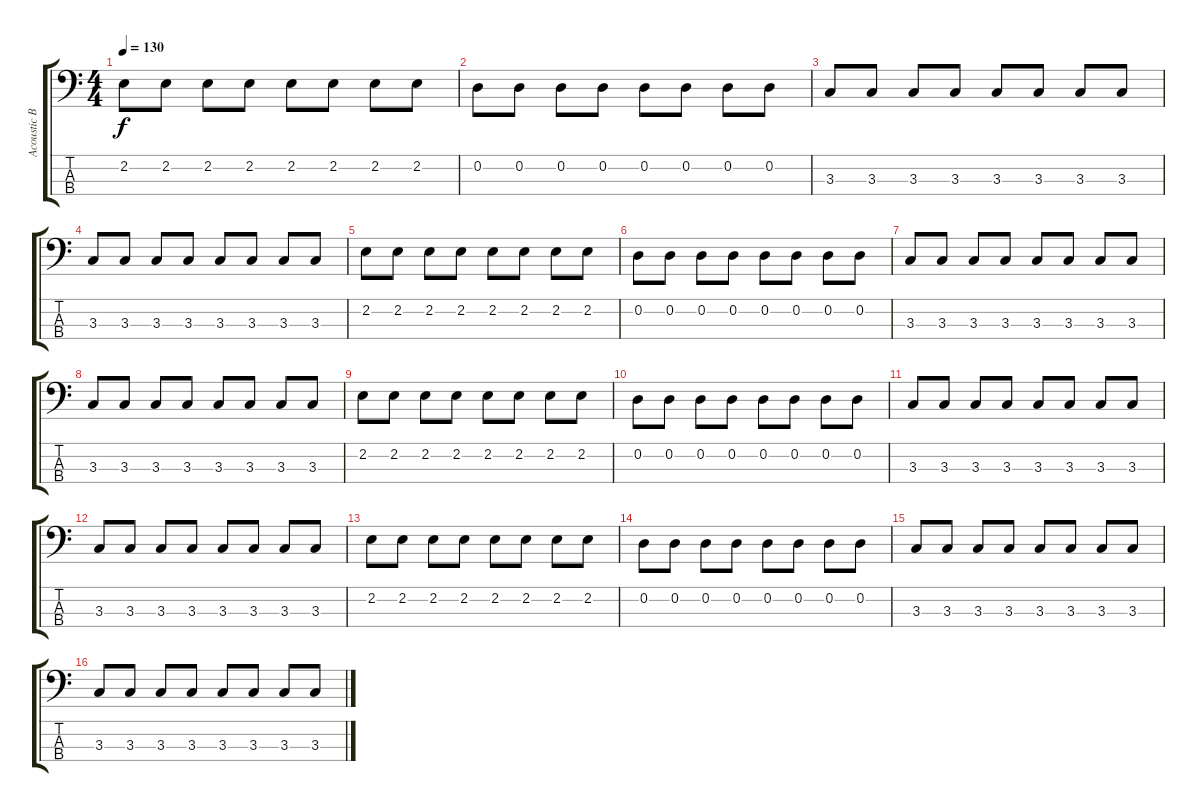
\track ("Acoustic Bass" "Acoustic B") {instrument acousticbass}
\staff {score tabs}
\tuning (G2 D2 A1 E1) {hide}
\ts (4 4)
\tempo 130
\clef f4
\ks c
2.2.8{dy f} 2.2.8 2.2.8 2.2.8 2.2.8 2.2.8 2.2.8 2.2.8 |
0.2.8 0.2.8 0.2.8 0.2.8 0.2.8 0.2.8 0.2.8 0.2.8 |
3.3.8 3.3.8 3.3.8 3.3.8 3.3.8 3.3.8 3.3.8 3.3.8 |
3.3.8 3.3.8 3.3.8 3.3.8 3.3.8 3.3.8 3.3.8 3.3.8 |
2.2.8 2.2.8 2.2.8 2.2.8 2.2.8 2.2.8 2.2.8 2.2.8 |
0.2.8 0.2.8 0.2.8 0.2.8 0.2.8 0.2.8 0.2.8 0.2.8 |
3.3.8 3.3.8 3.3.8 3.3.8 3.3.8 3.3.8 3.3.8 3.3.8 |
3.3.8 3.3.8 3.3.8 3.3.8 3.3.8 3.3.8 3.3.8 3.3.8 |
2.2.8 2.2.8 2.2.8 2.2.8 2.2.8 2.2.8 2.2.8 2.2.8 |
0.2.8 0.2.8 0.2.8 0.2.8 0.2.8 0.2.8 0.2.8 0.2.8 |
3.3.8 3.3.8 3.3.8 3.3.8 3.3.8 3.3.8 3.3.8 3.3.8 |
3.3.8 3.3.8 3.3.8 3.3.8 3.3.8 3.3.8 3.3.8 3.3.8 |
2.2.8 2.2.8 2.2.8 2.2.8 2.2.8 2.2.8 2.2.8 2.2.8 |
0.2.8 0.2.8 0.2.8 0.2.8 0.2.8 0.2.8 0.2.8 0.2.8 |
3.3.8 3.3.8 3.3.8 3.3.8 3.3.8 3.3.8 3.3.8 3.3.8 |
3.3.8 3.3.8 3.3.8 3.3.8 3.3.8 3.3.8 3.3.8 3.3.8
